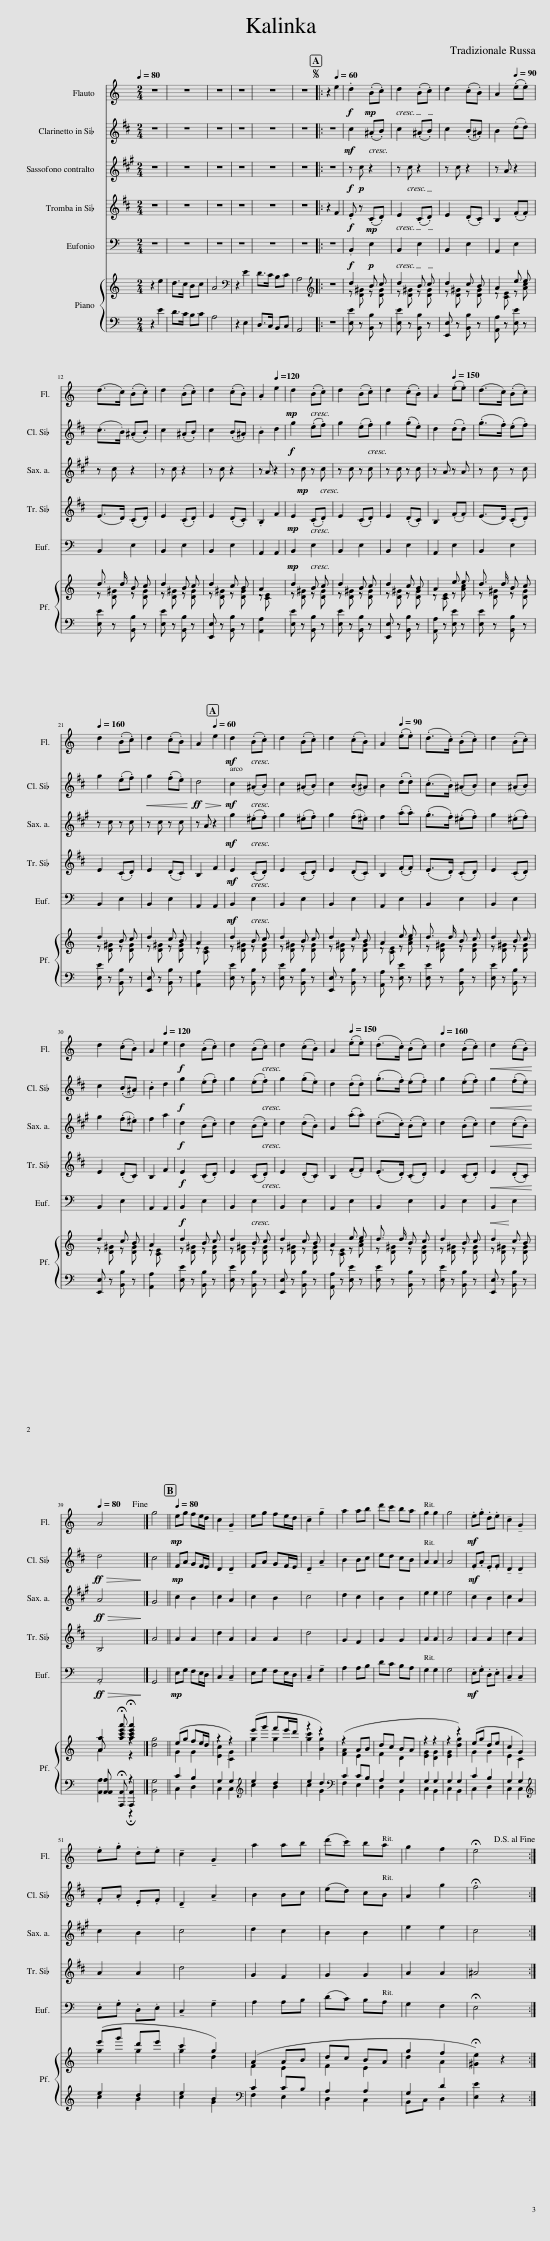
X:1
%%score 1 2 3 4 5 { ( 6 8 9 ) | ( 7 10 11 ) }
L:1/8
Q:1/4=80
M:2/4
I:linebreak $
K:C
V:1 treble
V:2 treble transpose=-2
V:3 treble transpose=-9
V:4 treble transpose=-2
V:5 bass
V:6 treble
V:8 treble
V:9 treble
V:7 bass
V:10 bass
V:11 bass
V:1
 z4 | z4 | z4 | z4 | z4 | %5
 z4 |:S z2[Q:1/4=60] e2 |!f! .d2!mp! (.B.c) | d2 (.B.c) | d2 (.c.B) | %10
 A2[Q:1/4=90] (.e.e) |$ (d>c) (.B.c) | d2 (.B.c) | d2 (.c.B) | .A2[Q:1/4=120] e2 | %15
!mp! d2 (.B.c) | d2 (.B.c) | d2 (.c.B) | A2[Q:1/4=150] (.e.e) | (d>c) (.B.c) |$ %20
[Q:1/4=160] d2 (.B.c) | d2 (.c.B) | A2[Q:1/4=60] e2 |!mf! d2 (.B.c) | d2 (.B.c) | %25
 d2 (.c.B) | A2[Q:1/4=90] (.e.e) | (.d>.c) (.B.c) | d2 (.B.c) |$ d2 (.c.B) | %30
 A2[Q:1/4=120] e2 |!f! d2 (.B.c) | d2 (.B.c) | d2 (.c.B) | A2[Q:1/4=150] (.e.e) | %35
 (.d>.c) (.B.c) |[Q:1/4=160] d2 (.B.c) |!<(! d2 (.c.B)!<)! |$[Q:1/4=80] A4!fine! |] g4 || %40
!mp![Q:1/4=80] eg fe/d/ | c2 !tenuto!G2 | eg fe/d/ | !tenuto!c2 !tenuto!g2 | a2 ab | %45
 d'c' ba | g2 g2 | g4 |!mf! .e.g .d.e | !tenuto!c2 !tenuto!G2 |$ %50
 .e.g .d.e | !tenuto!c2 !tenuto!G2 | a2 ab | (d'c') ba | g2 f2 | %55
 !fermata!e4!D.S.! :| %56
V:2
[K:D] z4 | z4 | z4 | z4 | z4 | %5
 z4 |: z4 |!mf! c2 (.^A.B) | c2 (.^A.B) | c2 (.B.^A) | %10
 B2 (.d.d) |$ (.c>.B) (.^A.B) | c2 (.^A.B) | c2 (.B.^A) | .B2 d2 | %15
!f! g2 (.e.f) | g2 (.e.f) | g2 (.g.e) | d2 (.d.d) | (.g>.f) (.e.f) |$ %20
 g2 (.e.f) |!<(! g2 (.f.e)!<)! |!ff!!>(! d4!>)! |!mf! c2 (.^A.B) | c2 (.^A.B) | %25
 c2 (.B.^A) | B2 (.d.d) | (.c>.B) (.^A.B) | c2 (.^A.B) |$ c2 (.B.^A) | %30
 .B2 d2 |!f! g2 (.e.f) | g2 (.e.f) | g2 (.g.e) | d2 (.d.d) | %35
 (.g>.f) (.e.f) | g2 (.e.f) |!<(! g2 (.f.e)!<)! |$!ff!!>(! d4!>)! |] c4 || %40
!mp! FA GF/E/ | D2 !tenuto!D2 | FA GF/E/ | !tenuto!D2 !tenuto!A2 | B2 Bc | %45
 ed cB | A2 A2 | A4 |!mf! .F.A .E.F | !tenuto!D2 !tenuto!D2 |$ %50
 .F.A .E.F | !tenuto!D2 !tenuto!A2 | B2 Bc | (ed) cB | A2 g2 | %55
 !fermata!f4 :| %56
V:3
[K:A] z4 | z4 | z4 | z4 | z4 | %5
 z4 |: z4 |!f! z!p! c z2 | z c z2 | z c z2 | %10
 z A z2 |$ z c z2 | z c z2 | z c z2 | z A z2 | %15
 z!mp! c z c | z c z c | z c z c | z A z A | z c z c |$ %20
 z c z c | z c z c | z A z2 |!mf! g2 (.^e.f) | g2 (.^e.f) | %25
 g2 (.f.^e) | f2 (.a.a) | (.g>.f) (.^e.f) | g2 (.^e.f) |$ g2 (.f.^e) | %30
 f2 a2 |!f! d2 (.B.c) | d2 (.B.c) | d2 (.d.B) | A2 (.a.a) | %35
 (.d>.c) (.B.c) | d2 (.B.c) |!<(! d2 (.c.B)!<)! |$!ff!!>(! A4!>)! |] G4 || %40
 c2 B2 | c2 A2 | c2 B2 | c4 | d2 c2 | %45
 B2 B2 | e2 e2 | e4 | c2 B2 | c2 A2 |$ %50
 c2 B2 | c4 | d2 c2 | B2 B2 | e2 e2 | %55
 c4 :| %56
V:4
[K:D] z4 | z4 | z4 | z4 | z4 | %5
 z4 |: z2 F2 |!f! .E z!mp! (.C.D) | E2 (.C.D) | E2 (.D.C) | %10
 B,2 (.F.F) |$ (E>D) (.C.D) | E2 (.C.D) | E2 (.D.C) | .B,2 F2 | %15
!mp! E2 (.C.D) | E2 (.C.D) | E2 (.D.C) | B,2 (.F.F) | (E>D) (.C.D) |$ %20
 E2 (.C.D) | E2 (.D.C) | B,2 F2 |!mf! E2 (.C.D) | E2 (.C.D) | %25
 E2 (.D.C) | B,2 (.F.F) | (.E>.D) (.C.D) | E2 (.C.D) |$ E2 (.D.C) | %30
 B,2 F2 |!f! E2 (.C.D) | E2 (.C.D) | E2 (.D.C) | B,2 (.F.F) | %35
 (.E>.D) (.C.D) | E2 (.C.D) |!<(! E2 (.D.C)!<)! |$ B,4 |] A4 || %40
 A2 A2 | d2 A2 | A2 A2 | d4 | G2 F2 | %45
 G2 G2 | A2 A2 | A4 | A2 A2 | d2 A2 |$ %50
 A2 A2 | d4 | G2 F2 | G2 G2 | A2 A2 | %55
 ^A4 :| %56
V:5
 z4 | z4 | z4 | z4 | z4 | %5
 z4 |: z4 |!f! .B,,2!p! E,2 | B,,2 E,2 | B,,2 E,2 | %10
 A,,2 E,2 |$ B,,2 E,2 | B,,2 E,2 | B,,2 E,2 | A,,2 A,,2 | %15
!mp! B,,2 E,2 | B,,2 E,2 | B,,2 E,2 | A,,2 E,2 | B,,2 E,2 |$ %20
 B,,2 E,2 | B,,2 E,2 | A,,2 A,,2 |!mf! B,,2 E,2 | B,,2 E,2 | %25
 B,,2 E,2 | A,,2 E,2 | B,,2 E,2 | B,,2 E,2 |$ B,,2 E,2 | %30
 A,,2 A,,2 |!f! B,,2 E,2 | B,,2 E,2 | B,,2 E,2 | A,,2 E,2 | %35
 B,,2 E,2 | B,,2 E,2 |!<(! B,,2!<)! E,2 |$!ff!!>(! .A,,4!>)! |] G,,4 || %40
!mp! E,G, F,E,/D,/ | C,2 !tenuto!C,2 | E,G, F,E,/D,/ | !tenuto!C,2 !tenuto!G,2 | A,2 A,B, | %45
 DC B,A, | G,2 G,2 | G,4 |!mf! .E,.G, .D,.E, | !tenuto!C,2 !tenuto!C,2 |$ %50
 .E,.G, .D,.E, | !tenuto!C,2 !tenuto!G,2 | A,2 A,B, | (DC) B,A, | G,2 F,2 | %55
 !fermata!E,4 :| %56
V:6
 z2 e2 | d>c Bc | A4 |[K:bass] z2 E2 | D>C B,C | %5
 A,4 |:[K:treble] z4 | d2 B c | d2 B c | d2 c B | %10
 A2 e e |$ d3/2 d/ B c | d2 B c | d2 c B | A2 x2 | %15
 d2 B c | d2 B c | d2 c B | A2 e e | d3/2 d/ B c |$ %20
 d2 B c | d2 c B | A2 x2 | d2 B c | d2 B c | %25
 d2 c B | A2 e e | d3/2 d/ B c | d2 B c |$ d2 c B | %30
 A2 x2 | d2 B c | d2 B c | d2 c B | A2 e e | %35
 d3/2 d/ B c | d2 B c | d2 c B |$ A !fermata![ac'e'a'] !fermata!z2 |] [dg]4 || %40
 (eg fe/d/ | z2 z2) | (e'g' f'e'/d'/ | z2 z2) | (z2 AB | %45
 dc BA | z2 z2 | z2 z2) | (eg de | c2 G2) |$ %50
 (e'g' d'e' | c'2 g2) | (A2 AB | dc BA | g2 f2 | %55
 !fermata![^Ge]2) z2 :| %56
V:7
 z2 E2 | D>C B,C | A,4 | z2 E,2 | D,>C, B,,C, | %5
 A,,4 |: z4 | [E,E] z [B,,B,] z | [E,E] z [B,,B,] z | [E,,E,] z [B,,B,] z | %10
 [A,,A,] z [E,E] z |$ [E,E] z [B,,B,] z | [E,E] z [B,,B,] z | [E,,E,] z [B,,B,] z | [A,,A,]2 x2 | %15
 [E,E] z [B,,B,] z | [E,E] z [B,,B,] z | [E,,E,] z [B,,B,] z | [A,,A,] z [E,E] z | [E,E] z [B,,B,] z |$ %20
 [E,E] z [B,,B,] z | [E,,E,] z [B,,B,] z | [A,,A,]2 x2 | [E,E] z [B,,B,] z | [E,E] z [B,,B,] z | %25
 [E,,E,] z [B,,B,] z | [A,,A,] z [E,E] z | [E,E] z [B,,B,] z | [E,E] z [B,,B,] z |$ [E,,E,] z [B,,B,] z | %30
 [A,,A,]2 x2 | [E,E] z [B,,B,] z | [E,E] z [B,,B,] z | [E,,E,] z [B,,B,] z | [A,,A,] z [E,E] z | %35
 [E,E] z [B,,B,] z | [E,E] z [B,,B,] z | [E,,E,] z [B,,B,] z |$ [A,,A,] !fermata![A,,,A,,] z2 |] [B,,G,]4 || %40
 C2 B,2 | G,2 G,2 |[K:treble] e2 d2 | e2 d2 |[K:bass] C2 CB, | %45
 A,2 G,2 | G,2 G,2 | G,2 G,2 | C2 B,2 | G,2 G,2 |$ %50
[K:treble] e2 d2 | e2 B2 |[K:bass] C2 CB, | A,2 A,2 | G,2 D2 | %55
 [E,E]2 z2 :| %56
V:8
 x4 | x4 | x4 |[K:bass] x4 | x4 | %5
 x4 |:[K:treble] x4 | z [D^G] z [DG] | z [D^G] z [DG] | z [D^G] z [DG] | %10
 z [CE] z [Ac] |$ z [D^G] z [DG] | z [D^G] z [DG] | z [D^G] z [DG] | z [CE] x2 | %15
 z [D^G] z [DG] | z [D^G] z [DG] | z [D^G] z [DG] | z [CE] z [Ac] | z [D^G] z [DG] |$ %20
 z [D^G] z [DG] | z [D^G] z [DG] | z [CE] x2 | z [D^G] z [DG] | z [D^G] z [DG] | %25
 z [D^G] z [DG] | z [CE] z [Ac] | z [D^G] z [DG] | z [D^G] z [DG] |$ z [D^G] z [DG] | %30
 z [CE] x2 | z [D^G] z [DG] | z [D^G] z [DG] | z [D^G] z [DG] | z [CE] z [Ac] | %35
 z [D^G] z [DG] | z [D^G] z [DG] | z [D^G] z [DG] |$ A2 z2 |] x4 || %40
 G2 G2 | [Ec]2 [CG]2 | g2 g2 | [gc']2 [Bg]2 | [FA]2 E2 | %45
 F2 D2 | [EG]2 [DG]2 | [EG]2 [dg]2 | G2 G2 | E2 C2 |$ %50
 g2 g2 | g2 d2 | F2 E2 | F2 E2 | d2 A2 | %55
 x4 :| %56
V:9
 x4 | x4 | x4 |[K:bass] x4 | x4 | %5
 x4 |:[K:treble] x4 | x4 | x4 | x4 | %10
 x4 |$ x4 | x4 | x4 | x4 | %15
 x4 | x4 | x4 | x4 | x4 |$ %20
 x4 | x4 | x4 | x4 | x4 | %25
 x4 | x4 | x4 | x4 |$ x4 | %30
 x4 | x4 | x4 | x4 | x4 | %35
 x4 | x4 | x4 |$ a2 [ac'e'a']2 |] x4 || %40
 x4 | x4 | x4 | x4 | x4 | %45
 x4 | x4 | x4 | x4 | x4 |$ %50
 x4 | x4 | x4 | x4 | x4 | %55
 x4 :| %56
V:10
 x4 | x4 | x4 | x4 | x4 | %5
 x4 |: x4 | x4 | x4 | x4 | %10
 x4 |$ x4 | x4 | x4 | x4 | %15
 x4 | x4 | x4 | x4 | x4 |$ %20
 x4 | x4 | x4 | x4 | x4 | %25
 x4 | x4 | x4 | x4 |$ x4 | %30
 x4 | x4 | x4 | x4 | x4 | %35
 x4 | x4 | x4 |$ [A,,A,]2 !fermata!z2 |] x4 || %40
 C,2 D,2 | C,2 C,2 |[K:treble] c2 B2 | c2 G2 |[K:bass] F,2 E,2 | %45
 D,2 B,,2 | C,2 B,,2 | C,2 B,,2 | C,2 D,2 | C,2 C,2 |$ %50
[K:treble] c2 B2 | c2 G2 |[K:bass] F,2 E,2 | D,2 C,2 | B,,C, D,2 | %55
 x4 :| %56
V:11
 x4 | x4 | x4 | x4 | x4 | %5
 x4 |: x4 | x4 | x4 | x4 | %10
 x4 |$ x4 | x4 | x4 | x4 | %15
 x4 | x4 | x4 | x4 | x4 |$ %20
 x4 | x4 | x4 | x4 | x4 | %25
 x4 | x4 | x4 | x4 |$ x4 | %30
 x4 | x4 | x4 | x4 | x4 | %35
 x4 | x4 | x4 |$ A,,2 [A,,,A,,]2 |] x4 || %40
 x4 | x4 |[K:treble] x4 | x4 |[K:bass] x4 | %45
 x4 | x4 | x4 | x4 | x4 |$ %50
[K:treble] x4 | x4 |[K:bass] x4 | x4 | x4 | %55
 x4 :| %56
